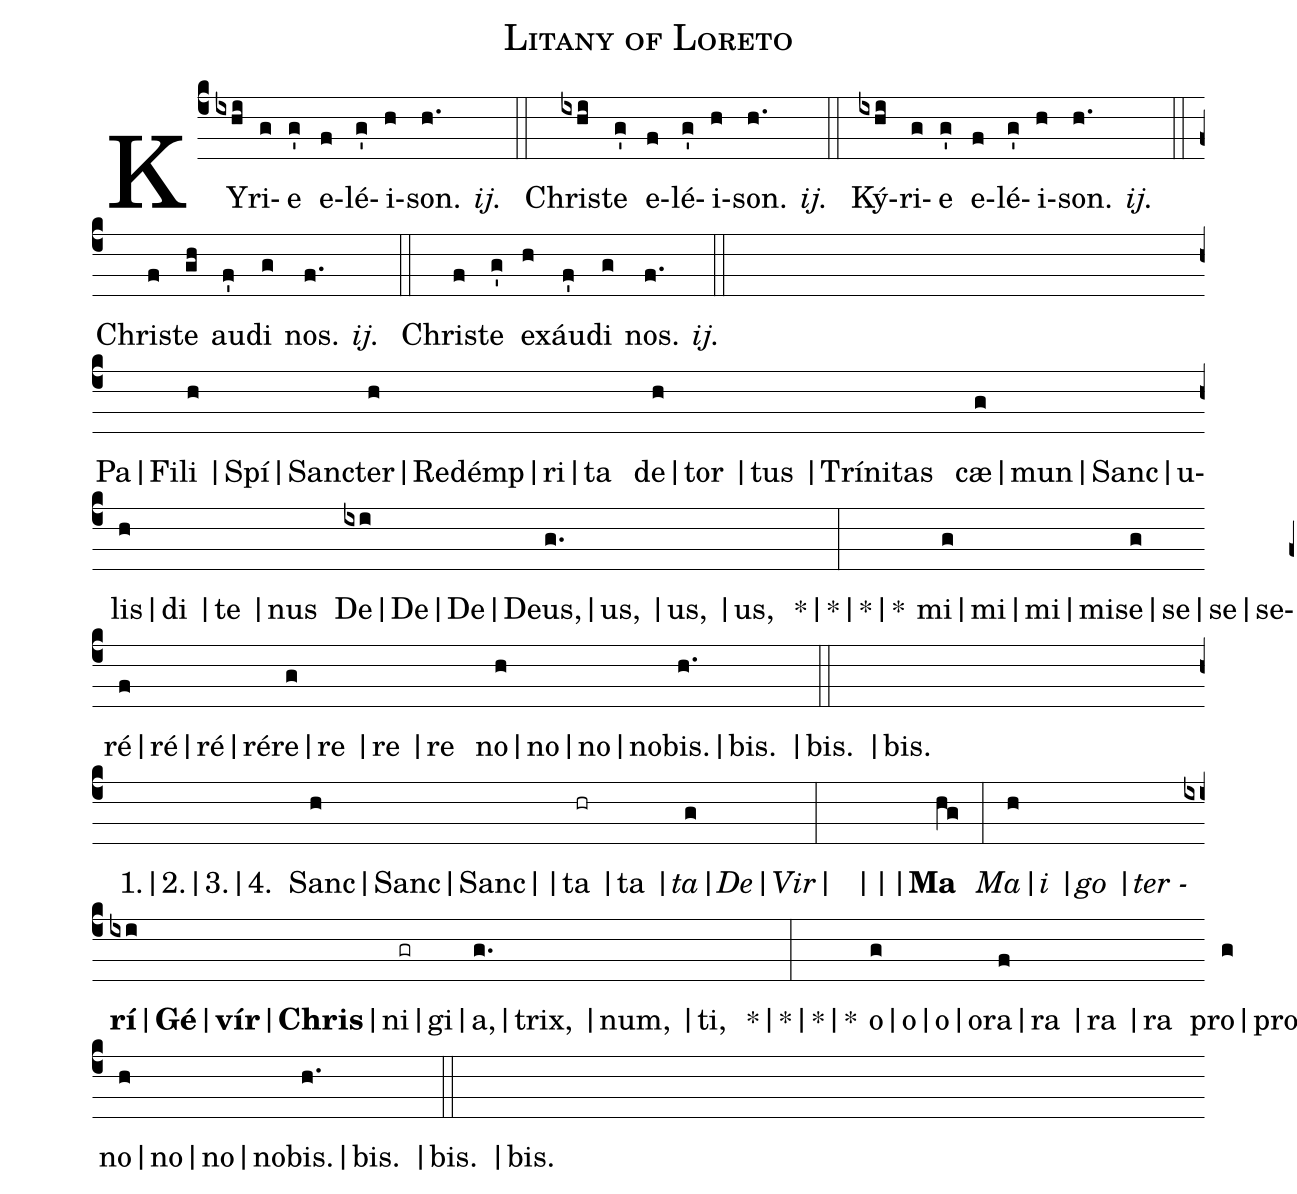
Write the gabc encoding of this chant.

name: Litany of Loreto;
%%
(c4)KY(ixhi)ri(g)e(g') e(f)lé(g')i(h)son.(h.) <i>ij.</i>() (::)
Chris(ixhi)te(g') e(f)lé(g')i(h)son.(h.) <i>ij.</i>() (::)
Ký(ixhi)ri(g)e(g') e(f)lé(g')i(h)son.(h.) <i>ij.</i>() (::)
Chris(f)te(gh) au(f')di(g) nos.(f.) <i>ij.</i>() (::)
Chris(f)te(g') ex(h)áu(f')di(g) nos.(f.) <i>ij.</i>() (::) (Z)

Pa|Fil{i} |Spí|Sanc(h)ter|Redémp|ri|ta (h) de|tor |tus |Trínitas (h) cæ|mun|Sanc|u(g)lis|di |te |nus (h) De|De|De|De(ixi)us,|us, |us, |us, (g.) *|*|*|*(:) mi|mi|mi|mi(g)se|se|se|se(g)ré|ré|ré|ré(f)re|re |re |re (g) no|no|no|no(h)bis.|bis. |bis. |bis. (h.) (::) (Z)

1.|2.|3.|4.() Sanc|Sanc|Sanc|(h)|ta |ta |(hr)<i>ta</i>|<i>De</i>|<i>Vir</i>|(g) (:) |||<b>Ma</b>(hg) (:) <i>Ma</i>|<i>i</i> |<i>go</i> |<i>ter</i> (h)<b>rí</b>|<b>Gé</b>|<b>vír</b>|<b>Chris</b>(ixi)|ni|gi|(gr)a,|trix, |num, |ti, (g.) *|*|*|*(:) o|o|o|o(g)ra|ra |ra |ra (f) pro|pro |pro |pro (g) no|no|no|no(h)bis.|bis. |bis. |bis. (h.) (::)
